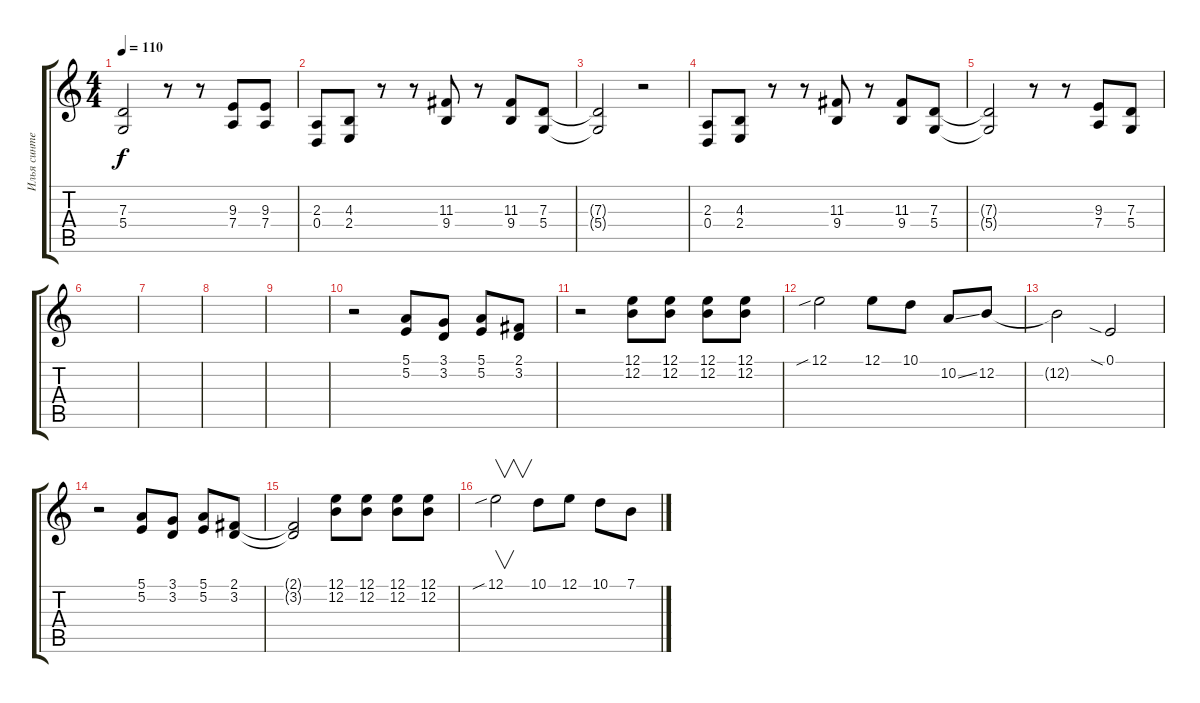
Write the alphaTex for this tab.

\track ("Илья синтезатор" "Илья синте") {instrument lead1square}
\staff {score tabs}
\tuning (E4 B3 G3 D3 A2 D2) {hide}
\ts (4 4)
\tempo 110
\clef g2
\ks c
(7.3{t} 5.4{t}).2{dy f} r.8 r.8 (9.3 7.4).8 (9.3 7.4).8 |
(2.3 0.4).8 (4.3 2.4).8 r.8 r.8 (11.3 9.4).8 r.8 (11.3 9.4).8 (7.3 5.4).8 |
(7.3{t} 5.4{t}).2 r.2 |
(2.3 0.4).8 (4.3 2.4).8 r.8 r.8 (11.3 9.4).8 r.8 (11.3 9.4).8 (7.3 5.4).8 |
(7.3{t} 5.4{t}).2 r.8 r.8 (9.3 7.4).8 (7.3 5.4).8 |
|
|
|
|
r.2 (5.1 5.2).8 (3.1 3.2).8 (5.1 5.2).8 (2.1 3.2).8 |
r.2 (12.1 12.2).8 (12.1 12.2).8 (12.1 12.2).8 (12.1 12.2).8 |
12.1{sib}.2 12.1.8 10.1.8 10.2{ss}.8 12.2.8 |
12.2{t}.2 0.1{sia}.2 |
r.2 (5.1 5.2).8 (3.1 3.2).8 (5.1 5.2).8 (2.1 3.2).8 |
(2.1{t} 3.2{t}).2 (12.1 12.2).8 (12.1 12.2).8 (12.1 12.2).8 (12.1 12.2).8 |
12.1{sib}.2{v} 10.1.8 12.1.8 10.1.8 7.1.8
